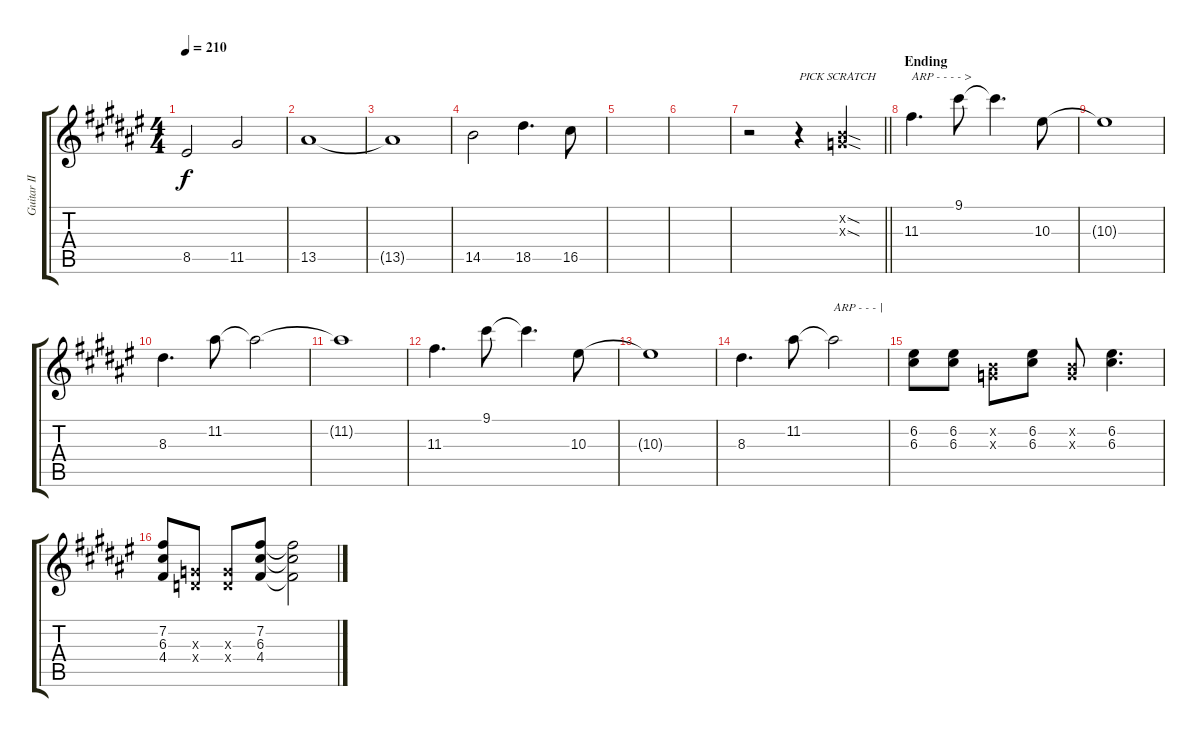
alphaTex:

\track ("Guitar II (Nakano Azusa)" "Guitar II ") {instrument distortionguitar}
\staff {score tabs}
\tuning (E4 B3 G3 D3 A2 E2) {hide}
\ts (4 4)
\tempo 210
\clef g2
\ks f#
8.5.2{dy f} 11.5.2 |
13.5.1 |
13.5{t}.1 |
14.5.2 18.5.4{d} 16.5.8 |
|
|
\barLineRight lightlight
r.2 r.4{txt "PICK SCRATCH"} (0.2{sod x} 0.3{sod x}).4 |
\section ("" "Ending")
11.3.4{d txt "ARP - - - - >"} 9.1.8 9.1{t}.4{d} 10.3.8 |
10.3{t}.1 |
8.3.4{d} 11.2.8 11.2{t}.2 |
11.2{t}.1 |
11.3.4{d} 9.1.8 9.1{t}.4{d} 10.3.8 |
10.3{t}.1 |
8.3.4{d} 11.2.8 11.2{t}.2{txt "ARP - - - |"} |
(6.2 6.3).8 (6.2 6.3).8 (0.2{x} 0.3{x}).8 (6.2 6.3).8 (0.2{x} 0.3{x}).8 (6.2 6.3).4{d} |
(7.2 6.3 4.4).8 (0.3{x} 0.4{x}).8 (0.3{x} 0.4{x}).8 (7.2 6.3 4.4).8 (7.2{t} 6.3{t} 4.4{t}).2
